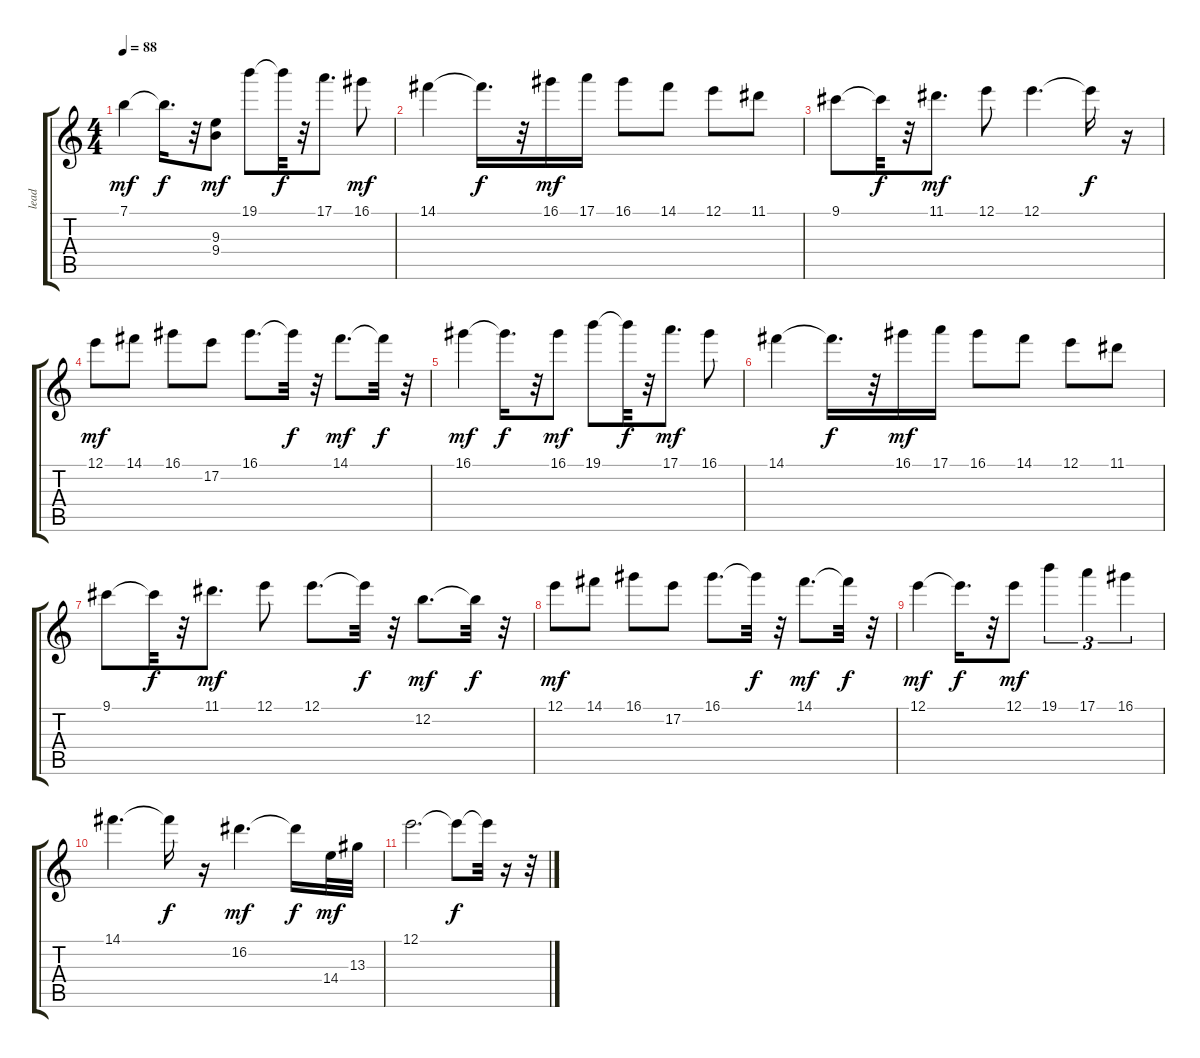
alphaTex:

\track ("lead" "lead") {instrument distortionguitar}
\staff {score tabs}
\tuning (E4 B3 G3 D3 A2 E2) {hide}
\ts (4 4)
\tempo 88
\clef g2
\ks c
7.1.4{dy mf} 7.1{t}.16{d dy f} r.32 (9.3 9.4).8{dy mf} 19.1.8 19.1{t}.32{dy f} r.32 17.1.8{d} 16.1.8{dy mf} |
14.1.4 14.1{t}.16{d dy f} r.32 16.1.16{dy mf} 17.1.16 16.1.8 14.1.8 12.1.8 11.1.8 |
9.1.8 9.1{t}.32{dy f} r.32 11.1.8{d dy mf} 12.1.8 12.1.4{d} 12.1{t}.16{dy f} r.16 |
12.1.8{dy mf} 14.1.8 16.1.8 17.2.8 16.1.8{d} 16.1{t}.32{dy f} r.32 14.1.8{d dy mf} 14.1{t}.32{dy f} r.32 |
16.1.4{dy mf} 16.1{t}.16{d dy f} r.32 16.1.8{dy mf} 19.1.8 19.1{t}.32{dy f} r.32 17.1.8{d dy mf} 16.1.8 |
14.1.4 14.1{t}.16{d dy f} r.32 16.1.16{dy mf} 17.1.16 16.1.8 14.1.8 12.1.8 11.1.8 |
9.1.8 9.1{t}.32{dy f} r.32 11.1.8{d dy mf} 12.1.8 12.1.8{d} 12.1{t}.32{dy f} r.32 12.2.8{d dy mf} 12.2{t}.32{dy f} r.32 |
12.1.8{dy mf} 14.1.8 16.1.8 17.2.8 16.1.8{d} 16.1{t}.32{dy f} r.32 14.1.8{d dy mf} 14.1{t}.32{dy f} r.32 |
12.1.4{dy mf} 12.1{t}.16{d dy f} r.32 12.1.8{dy mf} 19.1.4{tu (3 2)} 17.1.4{tu (3 2)} 16.1.4{tu (3 2)} |
14.1.4{d} 14.1{t}.16{dy f} r.16 16.2.4{d dy mf} 16.2{t}.16{dy f} 14.4.32{dy mf} 13.3.32 |
12.1.2{d} 12.1{t}.8{dy f} 12.1{t}.32 r.16 r.32
